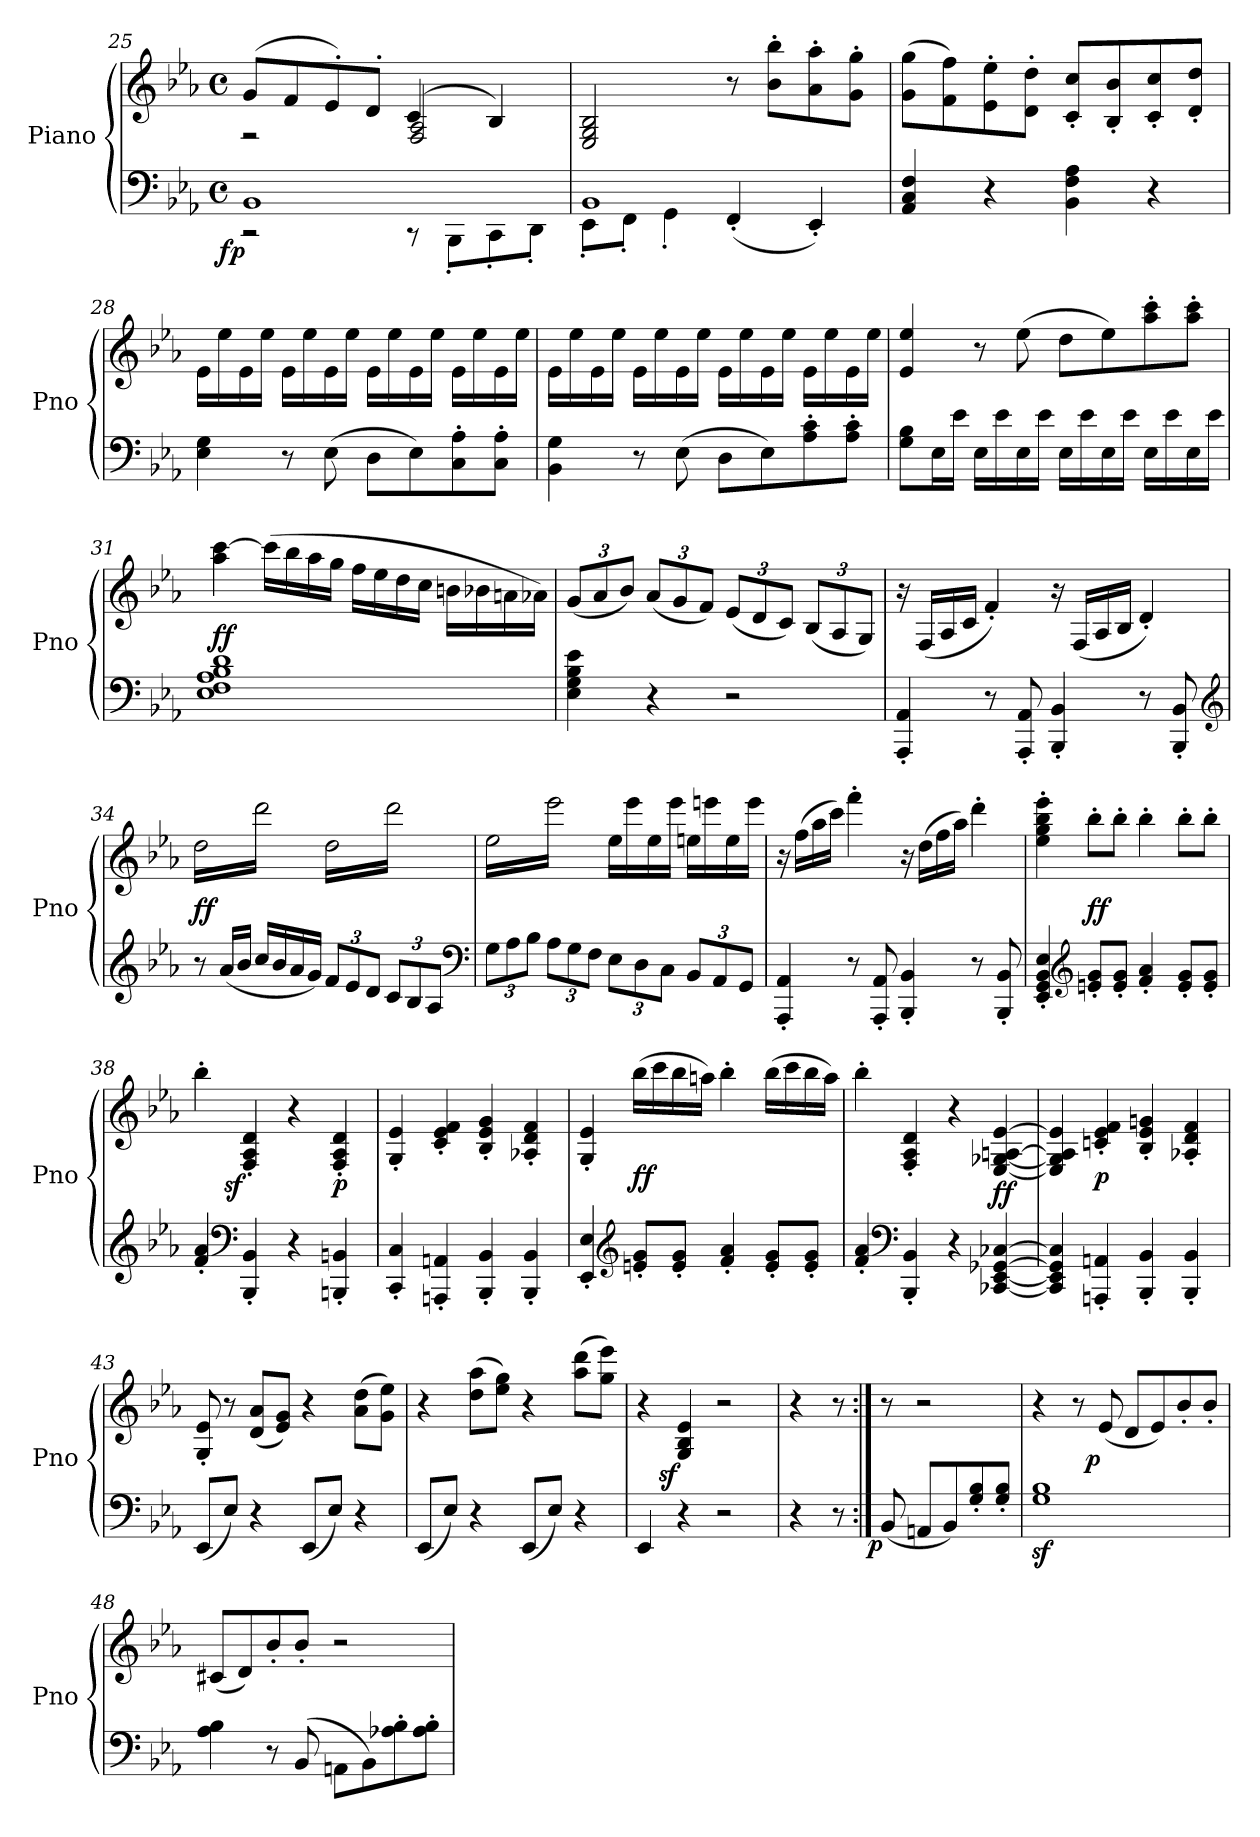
**kern	**kern	**dynam
*part1	*part1	*part1
*staff2	*staff1	*staff1/2
*I"Piano	*	*
*I'Pno	*	*
*clefF4	*clefG2	*
*k[b-e-a-]	*k[b-e-a-]	*
*c:	*c:	*
*M4/4	*M4/4	*
*met(c)	*met(c)	*
=25	=25	=25
*^	*^	*
!	!	!	!	!LO:DY:b=2:rj
1BB-	2rCC	(8gL	2rF	fp
.	.	8f	.	.
.	.	8e-')	.	.
.	.	8d'J	.	.
.	8rCC	(4c	2F/ 2A-/	.
.	8BBB-'L	.	.	.
.	8CC'	4B-)	.	.
.	8DD'J	.	.	.
*	*	*v	*v	*
=26	=26	=26	=26
1BB-	8EE-'L	2E- 2G 2B-	.
.	8FF'J	.	.
.	4GG'	.	.
.	(4FF'/	8r	.
.	.	8b-' 8bb-'L	.
.	4EE-'/)	8a-' 8aa-'	.
.	.	8g' 8gg'J	.
*v	*v	*	*
=27	=27	=27
4AA- 4C 4F	(8g 8ggL	.
.	8f 8ff)	.
4r	8e-' 8ee-'	.
.	8d' 8dd'J	.
4BB- 4F 4A-	8c' 8cc'L	.
.	8B-' 8b-'	.
4r	8c' 8cc'	.
.	8d' 8dd'J	.
=28	=28	=28
4E- 4G	16e-\LL	.
.	16ee-\	.
.	16e-\	.
.	16ee-\JJ	.
8r	16e-\LL	.
.	16ee-\	.
(8E-	16e-\	.
.	16ee-\JJ	.
8DL	16e-\LL	.
.	16ee-\	.
8E-)	16e-\	.
.	16ee-\JJ	.
8C' 8A-'	16e-\LL	.
.	16ee-\	.
8C' 8A-'J	16e-\	.
.	16ee-\JJ	.
=29	=29	=29
4BB- 4G	16e-\LL	.
.	16ee-\	.
.	16e-\	.
.	16ee-\JJ	.
8r	16e-\LL	.
.	16ee-\	.
(8E-	16e-\	.
.	16ee-\JJ	.
8DL	16e-\LL	.
.	16ee-\	.
8E-)	16e-\	.
.	16ee-\JJ	.
8A-' 8c'	16e-\LL	.
.	16ee-\	.
8A-' 8c'J	16e-\	.
.	16ee-\JJ	.
=30	=30	=30
8G 8B-L	4e- 4ee-	.
16E-L	.	.
16e-JJ	.	.
16E-LL	8r	.
16e-	.	.
16E-	(8ee-	.
16e-JJ	.	.
16E-LL	8ddL	.
16e-	.	.
16E-	8ee-)	.
16e-JJ	.	.
16E-LL	8aa-' 8ccc'	.
16e-	.	.
16E-	8aa-' 8ccc'J	.
16e-JJ	.	.
=31	=31	=31
1E- 1F 1A- 1B- 1d	4aa- [4ccc	ff
.	(16cccLL]	.
.	16bb-	.
.	16aa-	.
.	16ggJJ	.
.	16ffLL	.
.	16ee-	.
.	16dd	.
.	16ccJJ	.
.	16bn\LL	.
.	16b-X\	.
.	16an\	.
.	16a-X\JJ)	.
=32	=32	=32
4E- 4G 4B- 4e-	(12gL	.
.	12a-	.
.	12b-J)	.
4r	(12a-L	.
.	12g	.
.	12fJ)	.
2r	(12e-L	.
.	12d	.
.	12cJ)	.
.	(12B-L	.
.	12A-	.
.	12GJ)	.
=33	=33	=33
4AAA-' 4AA-'	16r	.
.	(16FLL	.
.	16A-	.
.	16cJJ	.
8r	4f')	.
8AAA-' 8AA-'	.	.
4BBB-' 4BB-'	16r	.
.	(16FLL	.
.	16A-	.
.	16B-JJ	.
8r	4d')	.
8BBB-' 8BB-'	.	.
*clefG2	*	*
=34	=34	=34
*	*tremolo	*
8r	16ddLL	ff
.	16ddd	.
(16a-LL	16dd	.
16b-JJ	16ddd	.
16ccLL	16dd	.
16b-	16ddd	.
16a-	16dd	.
16gJJ)	16dddJJ	.
12fL	16ddLL	.
.	16ddd	.
12e-	.	.
.	16dd	.
12dJ	.	.
.	16ddd	.
12cL	16dd	.
.	16ddd	.
12B-	.	.
.	16dd	.
12A-J	.	.
.	16dddJJ	.
*clefF4	*	*
=35	=35	=35
12GL	16ee-LL	.
.	16eee-	.
12A-	.	.
.	16ee-	.
12B-J	.	.
.	16eee-	.
12A-L	16ee-	.
.	16eee-	.
12G	.	.
.	16ee-	.
12FJ	.	.
.	16eee-JJ	.
*	*Xtremolo	*
12E-L	16ee-LL	.
.	16eee-	.
12D	.	.
.	16ee-	.
12CJ	.	.
.	16eee-JJ	.
12BB-L	16eenLL	.
.	16eeen	.
12AA-	.	.
.	16ee	.
12GGJ	.	.
.	16eeeJJ	.
=36	=36	=36
4AAA-' 4AA-'	16r	.
.	(16ffLL	.
.	16aa-	.
.	16cccJJ)	.
8r	4fff'	.
8AAA-' 8AA-'	.	.
4BBB-' 4BB-'	16r	.
.	(16ddLL	.
.	16ff	.
.	16aa-JJ)	.
8r	4ddd'	.
8BBB-' 8BB-'	.	.
=37	=37	=37
4EE-' 4GG' 4BB-' 4E-'	4ee-' 4gg' 4bb-' 4eee-'	.
*clefG2	*	*
8en' 8g'L	8bb-'L	ff
8e' 8g'J	8bb-'J	.
4f' 4a-'	4bb-'	.
8e' 8g'L	8bb-'L	.
8e' 8g'J	8bb-'J	.
=38	=38	=38
4f' 4a-'	4bb-'	.
*clefF4	*	*
!	!	!LO:DY:rj
4BBB-' 4BB-'	4F' 4A-' 4d'	sf
4r	4r	.
4BBBn' 4BBn'	4F' 4A-' 4d'	p
=39	=39	=39
4CC' 4C'	4G' 4e-'	.
4AAAn' 4AAn'	4c' 4e-' 4f'	.
4BBB-' 4BB-'	4B-' 4e-' 4g'	.
4BBB-' 4BB-'	4A-X' 4d' 4f'	.
=40	=40	=40
4EE-' 4E-'	4G' 4e-'	.
*clefG2	*	*
8en' 8g'L	(16bb-LL	ff
.	16ccc	.
8e' 8g'J	16bb-	.
.	16aanJJ)	.
4f' 4a-'	4bb-'	.
8e' 8g'L	(16bb-LL	.
.	16ccc	.
8e' 8g'J	16bb-	.
.	16aaJJ)	.
=41	=41	=41
4f' 4a-'	4bb-'	.
*clefF4	*	*
4BBB-' 4BB-'	4F' 4A-' 4d'	.
4r	4r	.
[4CC-X [4EE- [4GG-X [4C-X	[4E- [4G-X [4An [4e-	ff
=42	=42	=42
4CC-] 4EE-] 4GG-] 4C-]	4E-] 4G-] 4A] 4e-]	.
4AAAn' 4AAn'	4cn' 4e-' 4f'	p
4BBB-' 4BB-'	4B-' 4e-' 4gn'	.
4BBB-' 4BB-'	4A-X' 4d' 4f'	.
=43	=43	=43
(8EE-L	8G' 8e-'	.
8E-J)	8r	.
4r	(8d 8a-L	.
.	8e- 8gJ)	.
(8EE-L	4r	.
8E-J)	.	.
4r	(8a- 8ddL	.
.	8g 8ee-J)	.
=44	=44	=44
(8EE-L	4r	.
8E-J)	.	.
4r	(8dd 8aa-L	.
.	8ee- 8ggJ)	.
(8EE-L	4r	.
8E-J)	.	.
4r	(8aa- 8dddL	.
.	8gg 8eee-J)	.
=45	=45	=45
4EE-	4r	.
!	!	!LO:DY:rj
4r	4G 4B- 4e-	sf
2r	2r	.
=46	=46	=46
4r	4r	.
8r	8r	.
=:|!	=:|!	=:|!
!	!	!LO:DY:b=2:rj
(8BB-	8r	p
8AAn/L	2r	.
8BB-/)	.	.
8G'/ 8B-'/	.	.
8G'/ 8B-'/J	.	.
=47	=47	=47
1Gz 1B-z	4r	.
.	8r	.
!	!	!LO:DY:rj
.	(8e-	p
.	8dL	.
.	8e-)	.
.	8b-'	.
.	8b-'J	.
=48	=48	=48
4A- 4B-	(8c#XL	.
.	8d)	.
8r	8b-'	.
(8BB-	8b-'J	.
8AAnL	2r	.
8BB-)	.	.
8A-X' 8B-'	.	.
8A-' 8B-'J	.	.
=	=	=
*-	*-	*-
